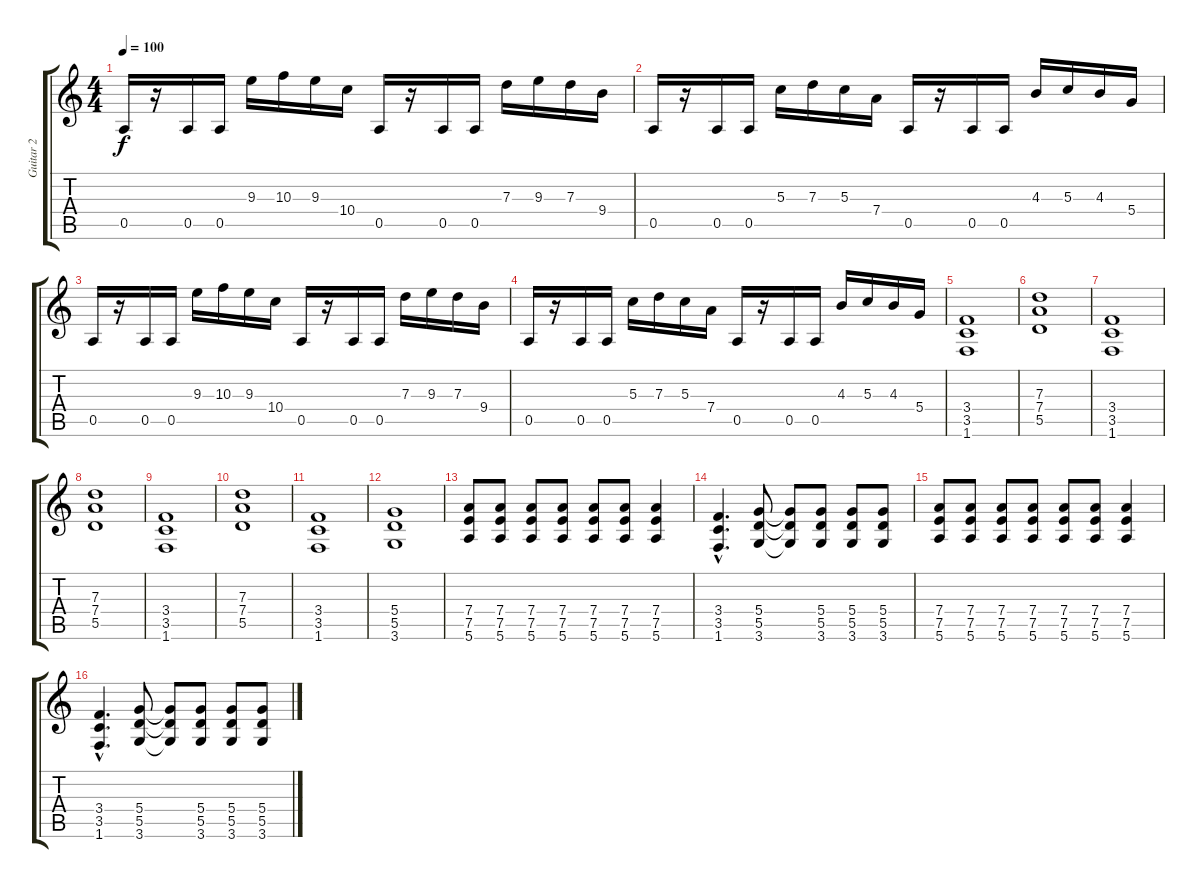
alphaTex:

\track ("Guitar 2" "Guitar 2") {instrument distortionguitar}
\staff {score tabs}
\tuning (E4 B3 G3 D3 A2 E2) {hide}
\ts (4 4)
\tempo 100
\clef g2
\ks c
0.5.16{dy f} r.16 0.5.16 0.5.16 9.3.16 10.3.16 9.3.16 10.4.16 0.5.16 r.16 0.5.16 0.5.16 7.3.16 9.3.16 7.3.16 9.4.16 |
0.5.16 r.16 0.5.16 0.5.16 5.3.16 7.3.16 5.3.16 7.4.16 0.5.16 r.16 0.5.16 0.5.16 4.3.16 5.3.16 4.3.16 5.4.16 |
0.5.16 r.16 0.5.16 0.5.16 9.3.16 10.3.16 9.3.16 10.4.16 0.5.16 r.16 0.5.16 0.5.16 7.3.16 9.3.16 7.3.16 9.4.16 |
0.5.16 r.16 0.5.16 0.5.16 5.3.16 7.3.16 5.3.16 7.4.16 0.5.16 r.16 0.5.16 0.5.16 4.3.16 5.3.16 4.3.16 5.4.16 |
(3.4 3.5 1.6).1{instrument distortionguitar} |
(7.3 7.4 5.5).1 |
(3.4 3.5 1.6).1 |
(7.3 7.4 5.5).1 |
(3.4 3.5 1.6).1 |
(7.3 7.4 5.5).1 |
(3.4 3.5 1.6).1 |
(5.4 5.5 3.6).1 |
(7.4 7.5 5.6).8 (7.4 7.5 5.6).8 (7.4 7.5 5.6).8 (7.4 7.5 5.6).8 (7.4 7.5 5.6).8 (7.4 7.5 5.6).8 (7.4 7.5 5.6).4 |
(3.4{hac} 3.5{hac} 1.6{hac}).4{d} (5.4 5.5 3.6).8 (5.4{t} 5.5{t} 3.6{t}).8 (5.4 5.5 3.6).8 (5.4 5.5 3.6).8 (5.4 5.5 3.6).8 |
(7.4 7.5 5.6).8 (7.4 7.5 5.6).8 (7.4 7.5 5.6).8 (7.4 7.5 5.6).8 (7.4 7.5 5.6).8 (7.4 7.5 5.6).8 (7.4 7.5 5.6).4 |
(3.4{hac} 3.5{hac} 1.6{hac}).4{d} (5.4 5.5 3.6).8 (5.4{t} 5.5{t} 3.6{t}).8 (5.4 5.5 3.6).8 (5.4 5.5 3.6).8 (5.4 5.5 3.6).8
